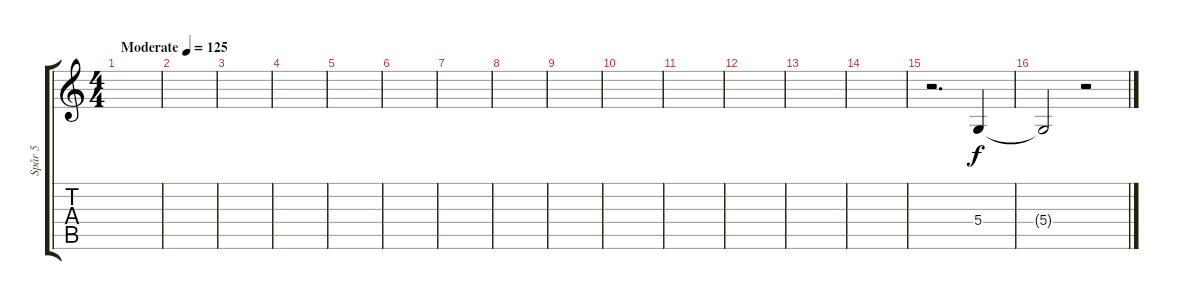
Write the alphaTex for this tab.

\track ("Spår 5" "Spår 5") {instrument applause}
\staff {score tabs}
\tuning (E4 B3 G3 D3 A2 E2) {hide}
\ts (4 4)
\tempo (125 "Moderate")
\clef g2
\ks c
|
|
|
|
|
|
|
|
|
|
|
|
|
|
r.2{d} 5.4.4 |
5.4{t}.2 r.2
